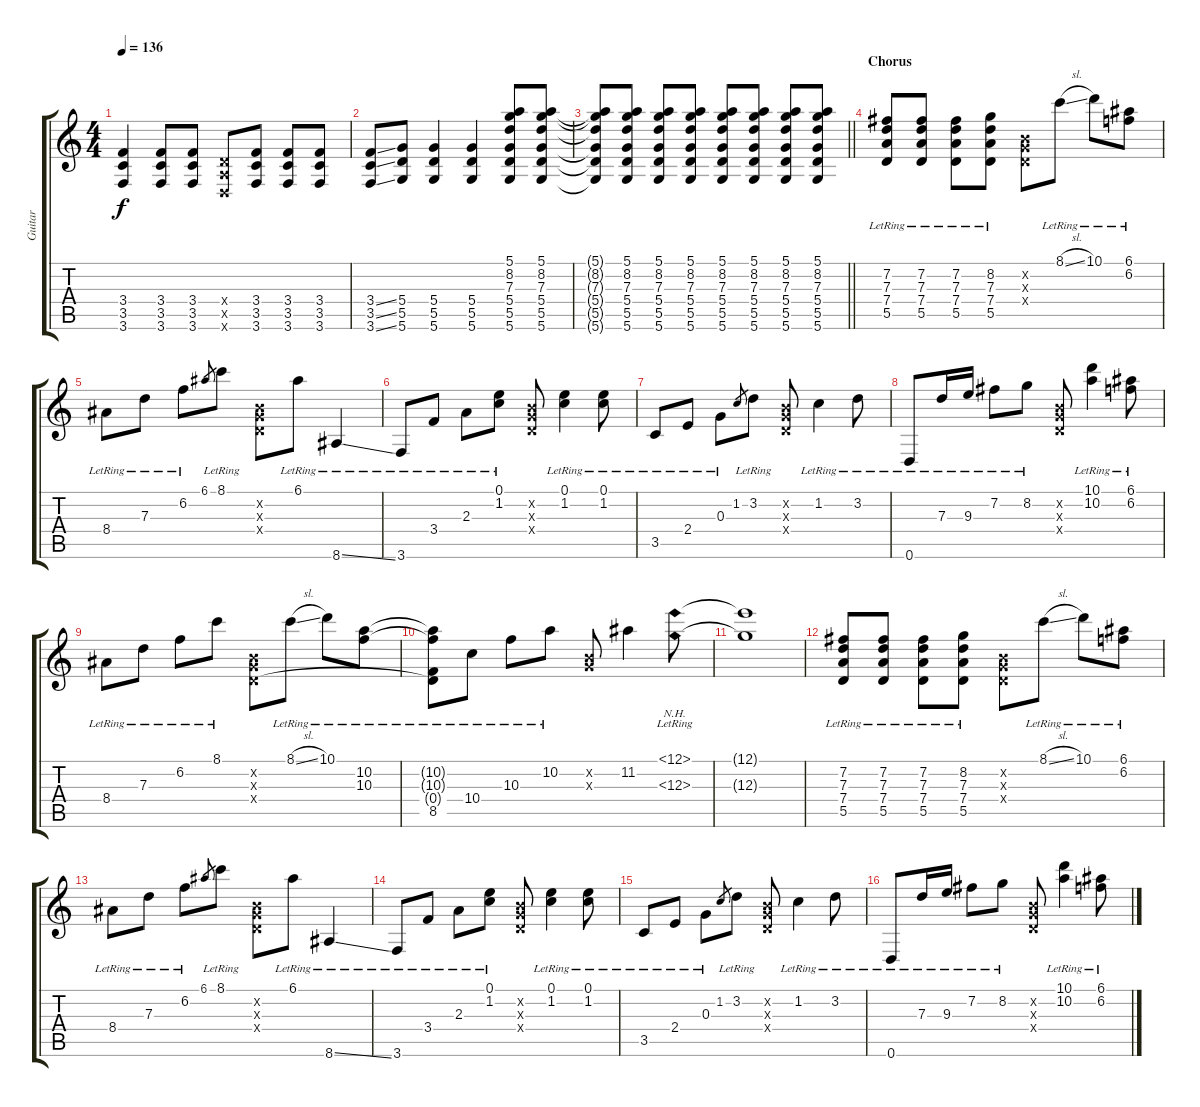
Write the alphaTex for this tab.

\track ("Guitar" "Guitar") {instrument acousticguitarsteel}
\staff {score tabs}
\tuning (E4 B3 G3 D3 A2 D2) {hide}
\ts (4 4)
\tempo 136
\clef g2
\ks c
(3.4 3.5 3.6).4{dy f} (3.4 3.5 3.6).8 (3.4 3.5 3.6).8 (0.4{x} 0.5{x} 0.6{x}).8 (3.4 3.5 3.6).8 (3.4 3.5 3.6).8 (3.4 3.5 3.6).8 |
(3.4{ss} 3.5{ss} 3.6{ss}).8 (5.4 5.5 5.6).8 (5.4 5.5 5.6).4 (5.4 5.5 5.6).4 (5.1 8.2 7.3 5.4 5.5 5.6).8 (5.1 8.2 7.3 5.4 5.5 5.6).8 |
\barLineRight lightlight
(5.1{t} 8.2{t} 7.3{t} 5.4{t} 5.5{t} 5.6{t}).8 (5.1 8.2 7.3 5.4 5.5 5.6).8 (5.1 8.2 7.3 5.4 5.5 5.6).8 (5.1 8.2 7.3 5.4 5.5 5.6).8 (5.1 8.2 7.3 5.4 5.5 5.6).8 (5.1 8.2 7.3 5.4 5.5 5.6).8 (5.1 8.2 7.3 5.4 5.5 5.6).8 (5.1 8.2 7.3 5.4 5.5 5.6).8 |
\section ("" "Chorus")
(7.2{lr} 7.3{lr} 7.4{lr} 5.5{lr}).8 (7.2{lr} 7.3{lr} 7.4{lr} 5.5{lr}).8 (7.2{lr} 7.3{lr} 7.4{lr} 5.5{lr}).8 (8.2{lr} 7.3{lr} 7.4{lr} 5.5{lr}).8 (0.2{x} 0.3{x} 0.4{x}).8 8.1{sl lr}.8 10.1{lr}.8 (6.1{lr} 6.2{lr}).8 |
8.4{lr}.8 7.3{lr}.8 6.2{lr}.8 6.1.8{gr} 8.1{lr}.8 (0.2{x} 0.3{x} 0.4{x}).8 6.1{lr}.8 8.6{ss lr}.4 |
3.6{lr}.8 3.4{lr}.8 2.3{lr}.8 (0.1{lr} 1.2{lr}).8 (0.2{x} 0.3{x} 0.4{x}).8 (0.1{lr} 1.2{lr}).4 (0.1{lr} 1.2{lr}).8 |
3.5{lr}.8 2.4{lr}.8 0.3{lr}.8 1.2.8{gr} 3.2{lr}.8 (0.2{x} 0.3{x} 0.4{x}).8 1.2{lr}.4 3.2{lr}.8 |
0.6{lr}.8 7.3{lr}.16 9.3{lr}.16 7.2{lr}.8 8.2{lr}.8 (0.2{x} 0.3{x} 0.4{x}).8 (10.1{lr} 10.2{lr}).4 (6.1{lr} 6.2{lr}).8 |
8.4{lr}.8 7.3{lr}.8 6.2{lr}.8 8.1{lr}.8 (0.2{x} 0.3{x} 0.4{x}).8 8.1{sl lr}.8 10.1{lr}.8 (10.2{lr} 10.3{lr}).8 |
(10.2{t} 10.3{t} 0.4{t} 8.5{lr}).8 10.4{lr}.8 10.3{lr}.8 10.2{lr}.8 (0.2{x} 0.3{x}).8 11.2.4 (12.1{nh lr} 12.3{nh lr}).8 |
(12.1{t} 12.3{t}).1 |
(7.2{lr} 7.3{lr} 7.4{lr} 5.5{lr}).8 (7.2{lr} 7.3{lr} 7.4{lr} 5.5{lr}).8 (7.2{lr} 7.3{lr} 7.4{lr} 5.5{lr}).8 (8.2{lr} 7.3{lr} 7.4{lr} 5.5{lr}).8 (0.2{x} 0.3{x} 0.4{x}).8 8.1{sl lr}.8 10.1{lr}.8 (6.1{lr} 6.2{lr}).8 |
8.4{lr}.8 7.3{lr}.8 6.2{lr}.8 6.1.8{gr} 8.1{lr}.8 (0.2{x} 0.3{x} 0.4{x}).8 6.1{lr}.8 8.6{ss lr}.4 |
3.6{lr}.8 3.4{lr}.8 2.3{lr}.8 (0.1{lr} 1.2{lr}).8 (0.2{x} 0.3{x} 0.4{x}).8 (0.1{lr} 1.2{lr}).4 (0.1{lr} 1.2{lr}).8 |
3.5{lr}.8 2.4{lr}.8 0.3{lr}.8 1.2.8{gr} 3.2{lr}.8 (0.2{x} 0.3{x} 0.4{x}).8 1.2{lr}.4 3.2{lr}.8 |
0.6{lr}.8 7.3{lr}.16 9.3{lr}.16 7.2{lr}.8 8.2{lr}.8 (0.2{x} 0.3{x} 0.4{x}).8 (10.1{lr} 10.2{lr}).4 (6.1{lr} 6.2{lr}).8
